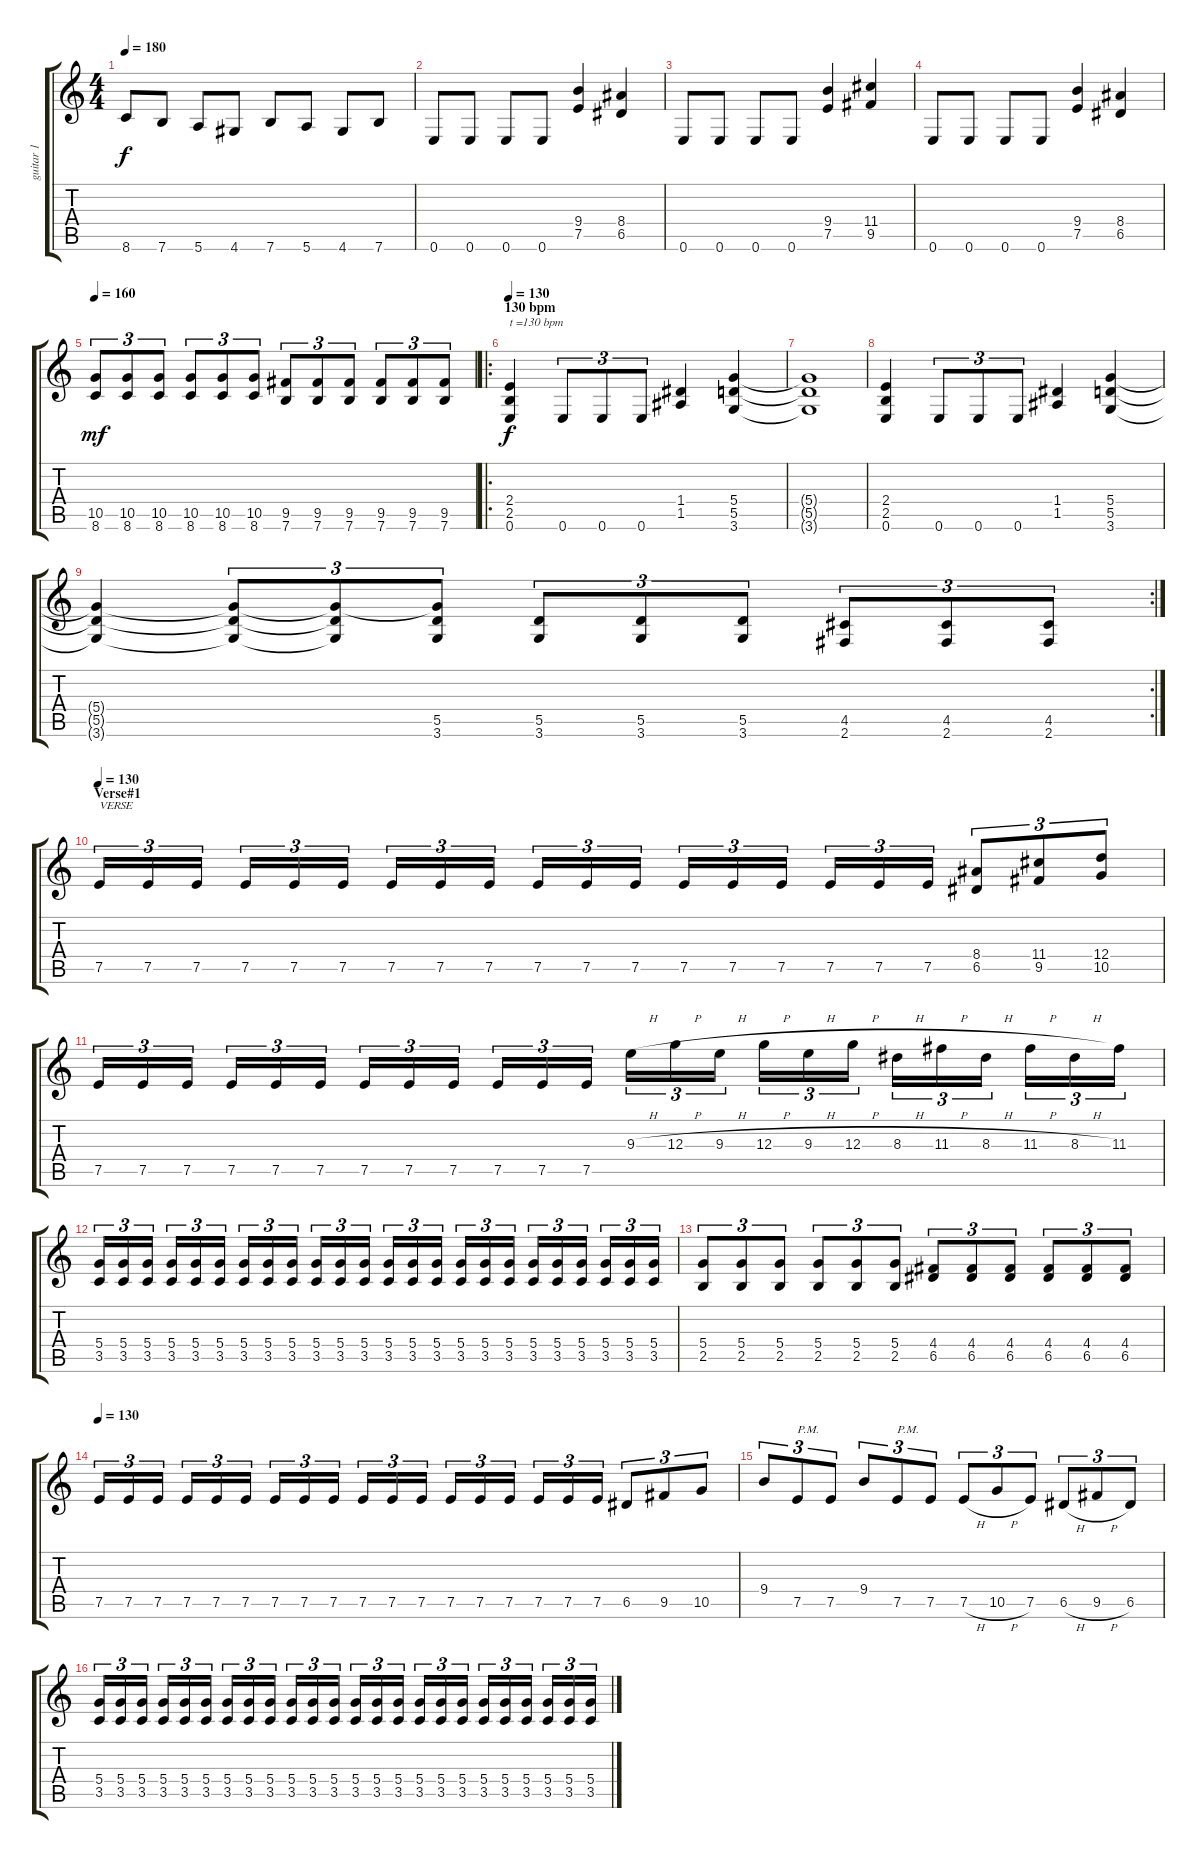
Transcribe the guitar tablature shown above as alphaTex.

\track ("guitar 1" "guitar 1") {instrument distortionguitar}
\staff {score tabs}
\tuning (E4 B3 G3 D3 A2 E2) {hide}
\ts (4 4)
\tempo 180
\clef g2
\ks c
8.6.8{dy f} 7.6.8 5.6.8 4.6.8 7.6.8 5.6.8 4.6.8 7.6.8 |
0.6.8 0.6.8 0.6.8 0.6.8 (9.4 7.5).4 (8.4 6.5).4 |
0.6.8 0.6.8 0.6.8 0.6.8 (9.4 7.5).4 (11.4 9.5).4 |
0.6.8 0.6.8 0.6.8 0.6.8 (9.4 7.5).4 (8.4 6.5).4 |
\tempo 160
(10.5 8.6).8{tu (3 2) dy mf} (10.5 8.6).8{tu (3 2)} (10.5 8.6).8{tu (3 2)} (10.5 8.6).8{tu (3 2)} (10.5 8.6).8{tu (3 2)} (10.5 8.6).8{tu (3 2)} (9.5 7.6).8{tu (3 2)} (9.5 7.6).8{tu (3 2)} (9.5 7.6).8{tu (3 2)} (9.5 7.6).8{tu (3 2)} (9.5 7.6).8{tu (3 2)} (9.5 7.6).8{tu (3 2)} |
\ro
\section ("" "130 bpm")
\tempo 130
(2.4 2.5 0.6).4{txt "t =130 bpm" dy f} 0.6.8{tu (3 2)} 0.6.8{tu (3 2)} 0.6.8{tu (3 2)} (1.4 1.5).4 (5.4 5.5 3.6).4 |
(5.4{t} 5.5{t} 3.6{t}).1 |
(2.4 2.5 0.6).4 0.6.8{tu (3 2)} 0.6.8{tu (3 2)} 0.6.8{tu (3 2)} (1.4 1.5).4 (5.4 5.5 3.6).4 |
\rc 2
(5.4{t} 5.5{t} 3.6{t}).4 (5.4{t} 5.5{t} 3.6{t}).8{tu (3 2)} (5.4{t} 5.5{t} 3.6{t}).8{tu (3 2)} (5.4{t} 5.5 3.6).8{tu (3 2)} (5.5 3.6).8{tu (3 2)} (5.5 3.6).8{tu (3 2)} (5.5 3.6).8{tu (3 2)} (4.5 2.6).8{tu (3 2)} (4.5 2.6).8{tu (3 2)} (4.5 2.6).8{tu (3 2)} |
\section ("" "Verse#1")
\tempo 130
7.5.16{tu (3 2) txt "VERSE"} 7.5.16{tu (3 2)} 7.5.16{tu (3 2)} 7.5.16{tu (3 2)} 7.5.16{tu (3 2)} 7.5.16{tu (3 2)} 7.5.16{tu (3 2)} 7.5.16{tu (3 2)} 7.5.16{tu (3 2)} 7.5.16{tu (3 2)} 7.5.16{tu (3 2)} 7.5.16{tu (3 2)} 7.5.16{tu (3 2)} 7.5.16{tu (3 2)} 7.5.16{tu (3 2)} 7.5.16{tu (3 2)} 7.5.16{tu (3 2)} 7.5.16{tu (3 2)} (8.4 6.5).8{tu (3 2)} (11.4 9.5).8{tu (3 2)} (12.4 10.5).8{tu (3 2)} |
7.5.16{tu (3 2)} 7.5.16{tu (3 2)} 7.5.16{tu (3 2)} 7.5.16{tu (3 2)} 7.5.16{tu (3 2)} 7.5.16{tu (3 2)} 7.5.16{tu (3 2)} 7.5.16{tu (3 2)} 7.5.16{tu (3 2)} 7.5.16{tu (3 2)} 7.5.16{tu (3 2)} 7.5.16{tu (3 2)} 9.3{h}.16{tu (3 2)} 12.3{h}.16{tu (3 2)} 9.3{h}.16{tu (3 2)} 12.3{h}.16{tu (3 2)} 9.3{h}.16{tu (3 2)} 12.3{h}.16{tu (3 2)} 8.3{h}.16{tu (3 2)} 11.3{h}.16{tu (3 2)} 8.3{h}.16{tu (3 2)} 11.3{h}.16{tu (3 2)} 8.3{h}.16{tu (3 2)} 11.3.16{tu (3 2)} |
(5.4 3.5).16{tu (3 2)} (5.4 3.5).16{tu (3 2)} (5.4 3.5).16{tu (3 2)} (5.4 3.5).16{tu (3 2)} (5.4 3.5).16{tu (3 2)} (5.4 3.5).16{tu (3 2)} (5.4 3.5).16{tu (3 2)} (5.4 3.5).16{tu (3 2)} (5.4 3.5).16{tu (3 2)} (5.4 3.5).16{tu (3 2)} (5.4 3.5).16{tu (3 2)} (5.4 3.5).16{tu (3 2)} (5.4 3.5).16{tu (3 2)} (5.4 3.5).16{tu (3 2)} (5.4 3.5).16{tu (3 2)} (5.4 3.5).16{tu (3 2)} (5.4 3.5).16{tu (3 2)} (5.4 3.5).16{tu (3 2)} (5.4 3.5).16{tu (3 2)} (5.4 3.5).16{tu (3 2)} (5.4 3.5).16{tu (3 2)} (5.4 3.5).16{tu (3 2)} (5.4 3.5).16{tu (3 2)} (5.4 3.5).16{tu (3 2)} |
(5.4 2.5).8{tu (3 2)} (5.4 2.5).8{tu (3 2)} (5.4 2.5).8{tu (3 2)} (5.4 2.5).8{tu (3 2)} (5.4 2.5).8{tu (3 2)} (5.4 2.5).8{tu (3 2)} (4.4 6.5).8{tu (3 2)} (4.4 6.5).8{tu (3 2)} (4.4 6.5).8{tu (3 2)} (4.4 6.5).8{tu (3 2)} (4.4 6.5).8{tu (3 2)} (4.4 6.5).8{tu (3 2)} |
\tempo 130
7.5.16{tu (3 2)} 7.5.16{tu (3 2)} 7.5.16{tu (3 2)} 7.5.16{tu (3 2)} 7.5.16{tu (3 2)} 7.5.16{tu (3 2)} 7.5.16{tu (3 2)} 7.5.16{tu (3 2)} 7.5.16{tu (3 2)} 7.5.16{tu (3 2)} 7.5.16{tu (3 2)} 7.5.16{tu (3 2)} 7.5.16{tu (3 2)} 7.5.16{tu (3 2)} 7.5.16{tu (3 2)} 7.5.16{tu (3 2)} 7.5.16{tu (3 2)} 7.5.16{tu (3 2)} 6.5.8{tu (3 2)} 9.5.8{tu (3 2)} 10.5.8{tu (3 2)} |
9.4.8{tu (3 2)} 7.5.8{tu (3 2) txt "P.M."} 7.5.8{tu (3 2)} 9.4.8{tu (3 2)} 7.5.8{tu (3 2) txt "P.M."} 7.5.8{tu (3 2)} 7.5{h}.8{tu (3 2)} 10.5{h}.8{tu (3 2)} 7.5.8{tu (3 2)} 6.5{h}.8{tu (3 2)} 9.5{h}.8{tu (3 2)} 6.5.8{tu (3 2)} |
(5.4 3.5).16{tu (3 2)} (5.4 3.5).16{tu (3 2)} (5.4 3.5).16{tu (3 2)} (5.4 3.5).16{tu (3 2)} (5.4 3.5).16{tu (3 2)} (5.4 3.5).16{tu (3 2)} (5.4 3.5).16{tu (3 2)} (5.4 3.5).16{tu (3 2)} (5.4 3.5).16{tu (3 2)} (5.4 3.5).16{tu (3 2)} (5.4 3.5).16{tu (3 2)} (5.4 3.5).16{tu (3 2)} (5.4 3.5).16{tu (3 2)} (5.4 3.5).16{tu (3 2)} (5.4 3.5).16{tu (3 2)} (5.4 3.5).16{tu (3 2)} (5.4 3.5).16{tu (3 2)} (5.4 3.5).16{tu (3 2)} (5.4 3.5).16{tu (3 2)} (5.4 3.5).16{tu (3 2)} (5.4 3.5).16{tu (3 2)} (5.4 3.5).16{tu (3 2)} (5.4 3.5).16{tu (3 2)} (5.4 3.5).16{tu (3 2)}
